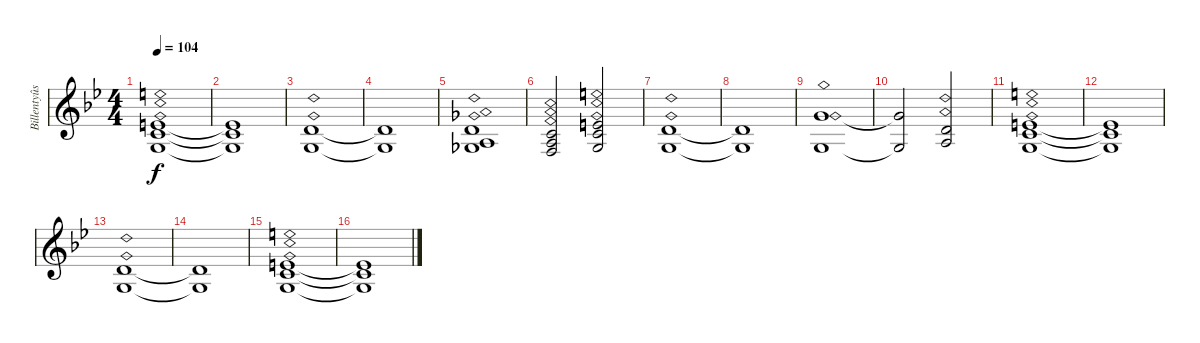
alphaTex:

\track ("Billentyûs (Jon Lord)" "Billentyûs") {instrument pad2warm}
\staff {score}
\tuning (E4 B3 G3 D3 A2 E2) {hide}
\ts (4 4)
\tempo 104
\clef g2
\ks bb
(0.1{ph 12} 1.2{ph 12} 0.3{ph 12}).1{dy f} |
(0.1{t} 1.2{t} 0.3{t}).1 |
(3.2{ph 12} 0.3{ph 12}).1 |
(3.2{t} 0.3{t}).1 |
(3.2{ph 12} 2.3{ph 12} 4.4{ph 12}).1 |
(1.2{ph 12} 2.3{ph 12} 3.4{ph 12}).2 (0.1{ph 12} 1.2{ph 12} 0.3{ph 12}).2 |
(3.2{ph 12} 0.3{ph 12}).1 |
(3.2{t} 0.3{t}).1 |
(3.1{ph 12} 0.3{ph 12}).1 |
(3.1{t} 0.3{t}).2 (3.2{ph 12} 2.3{ph 12}).2 |
(0.1{ph 12} 1.2{ph 12} 0.3{ph 12}).1 |
(0.1{t} 1.2{t} 0.3{t}).1 |
(3.2{ph 12} 0.3{ph 12}).1 |
(3.2{t} 0.3{t}).1 |
(0.1{ph 12} 1.2{ph 12} 0.3{ph 12}).1 |
(0.1{t} 1.2{t} 0.3{t}).1
